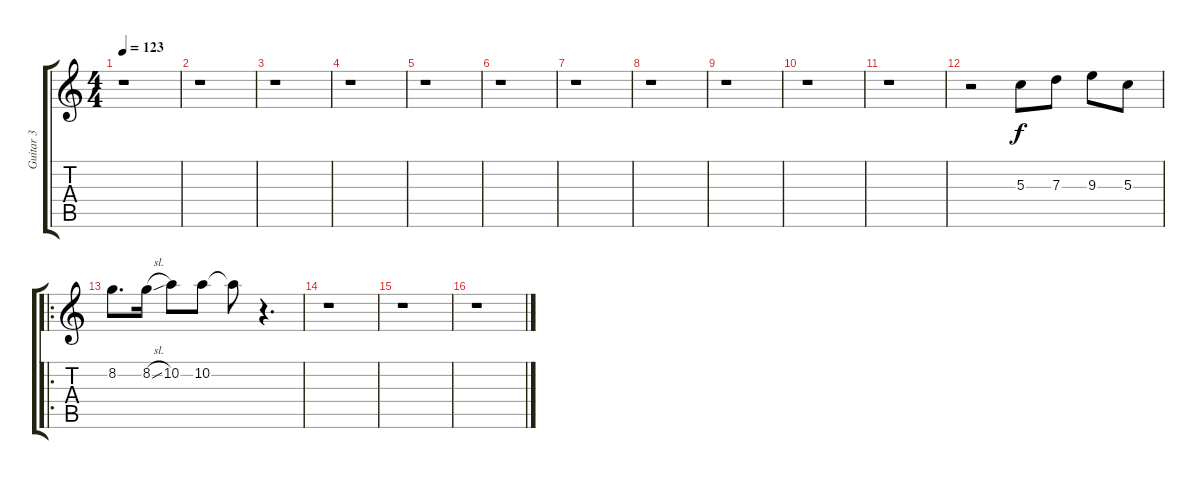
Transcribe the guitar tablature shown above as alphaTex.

\track ("Guitar 3" "Guitar 3") {instrument acousticguitarsteel}
\staff {score tabs}
\tuning (E4 B3 G3 D3 A2 E2) {hide}
\ts (4 4)
\tempo 123
\clef g2
\ks c
r.1{dy f} |
r.1 |
r.1 |
r.1 |
r.1 |
r.1 |
r.1 |
r.1 |
r.1 |
r.1 |
r.1 |
r.2 5.3.8{volume 11} 7.3.8 9.3.8 5.3.8 |
\ro
8.2.8{d} 8.2{sl}.16 10.2.8 10.2.8 10.2{t}.8 r.4{d} |
r.1 |
r.1 |
r.1
